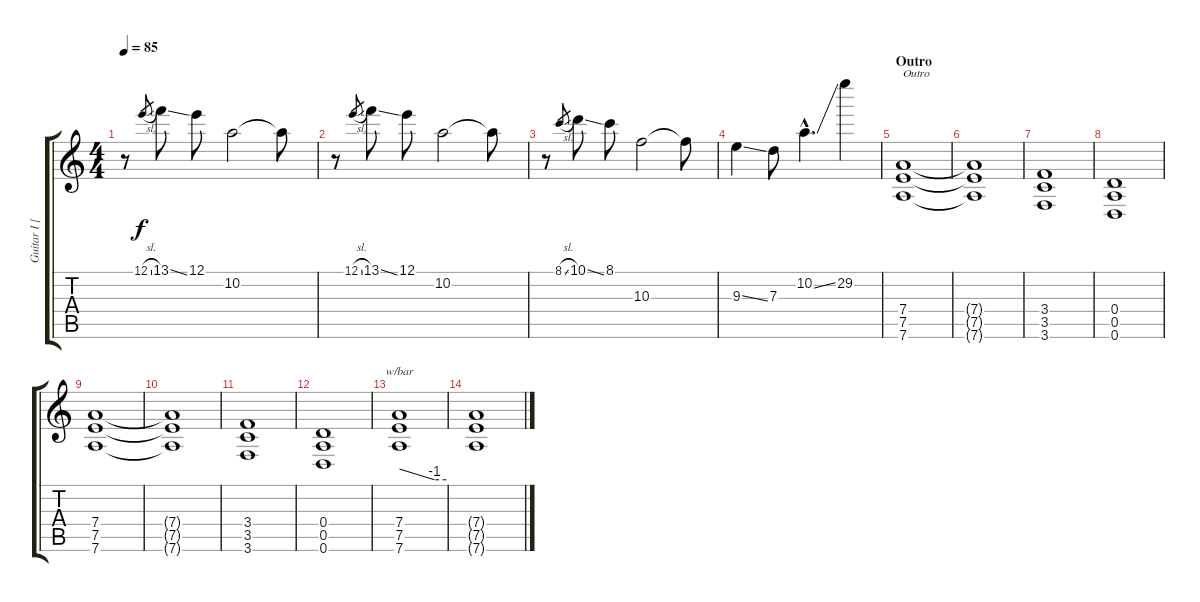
\track ("Guitar I [X Botteri]" "Guitar I [") {instrument distortionguitar}
\staff {score tabs}
\tuning (E4 B3 G3 D3 A2 D2) {hide}
\ts (4 4)
\tempo 85
\clef g2
\ks c
r.8{dy f} 12.1{sl}.8{gr} 13.1{ss}.8 12.1.8 10.2.2 10.2{t}.8 |
r.8 12.1{sl}.8{gr} 13.1{ss}.8 12.1.8 10.2.2 10.2{t}.8 |
r.8 8.1{sl}.8{gr} 10.1{ss}.8 8.1.8 10.3.2 10.3{t}.8 |
9.3{ss}.4 7.3.8 10.2{ss hac}.4{d} 29.2.4 |
\section ("" "Outro")
(7.4 7.5 7.6).1{txt "Outro"} |
(7.4{t} 7.5{t} 7.6{t}).1 |
(3.4 3.5 3.6).1 |
(0.4 0.5 0.6).1 |
(7.4 7.5 7.6).1 |
(7.4{t} 7.5{t} 7.6{t}).1 |
(3.4 3.5 3.6).1 |
(0.4 0.5 0.6).1 |
(7.4 7.5 7.6).1{tbe (custom default 0 0 45 -4 60 -4)} |
(7.4{t} 7.5{t} 7.6{t}).1
